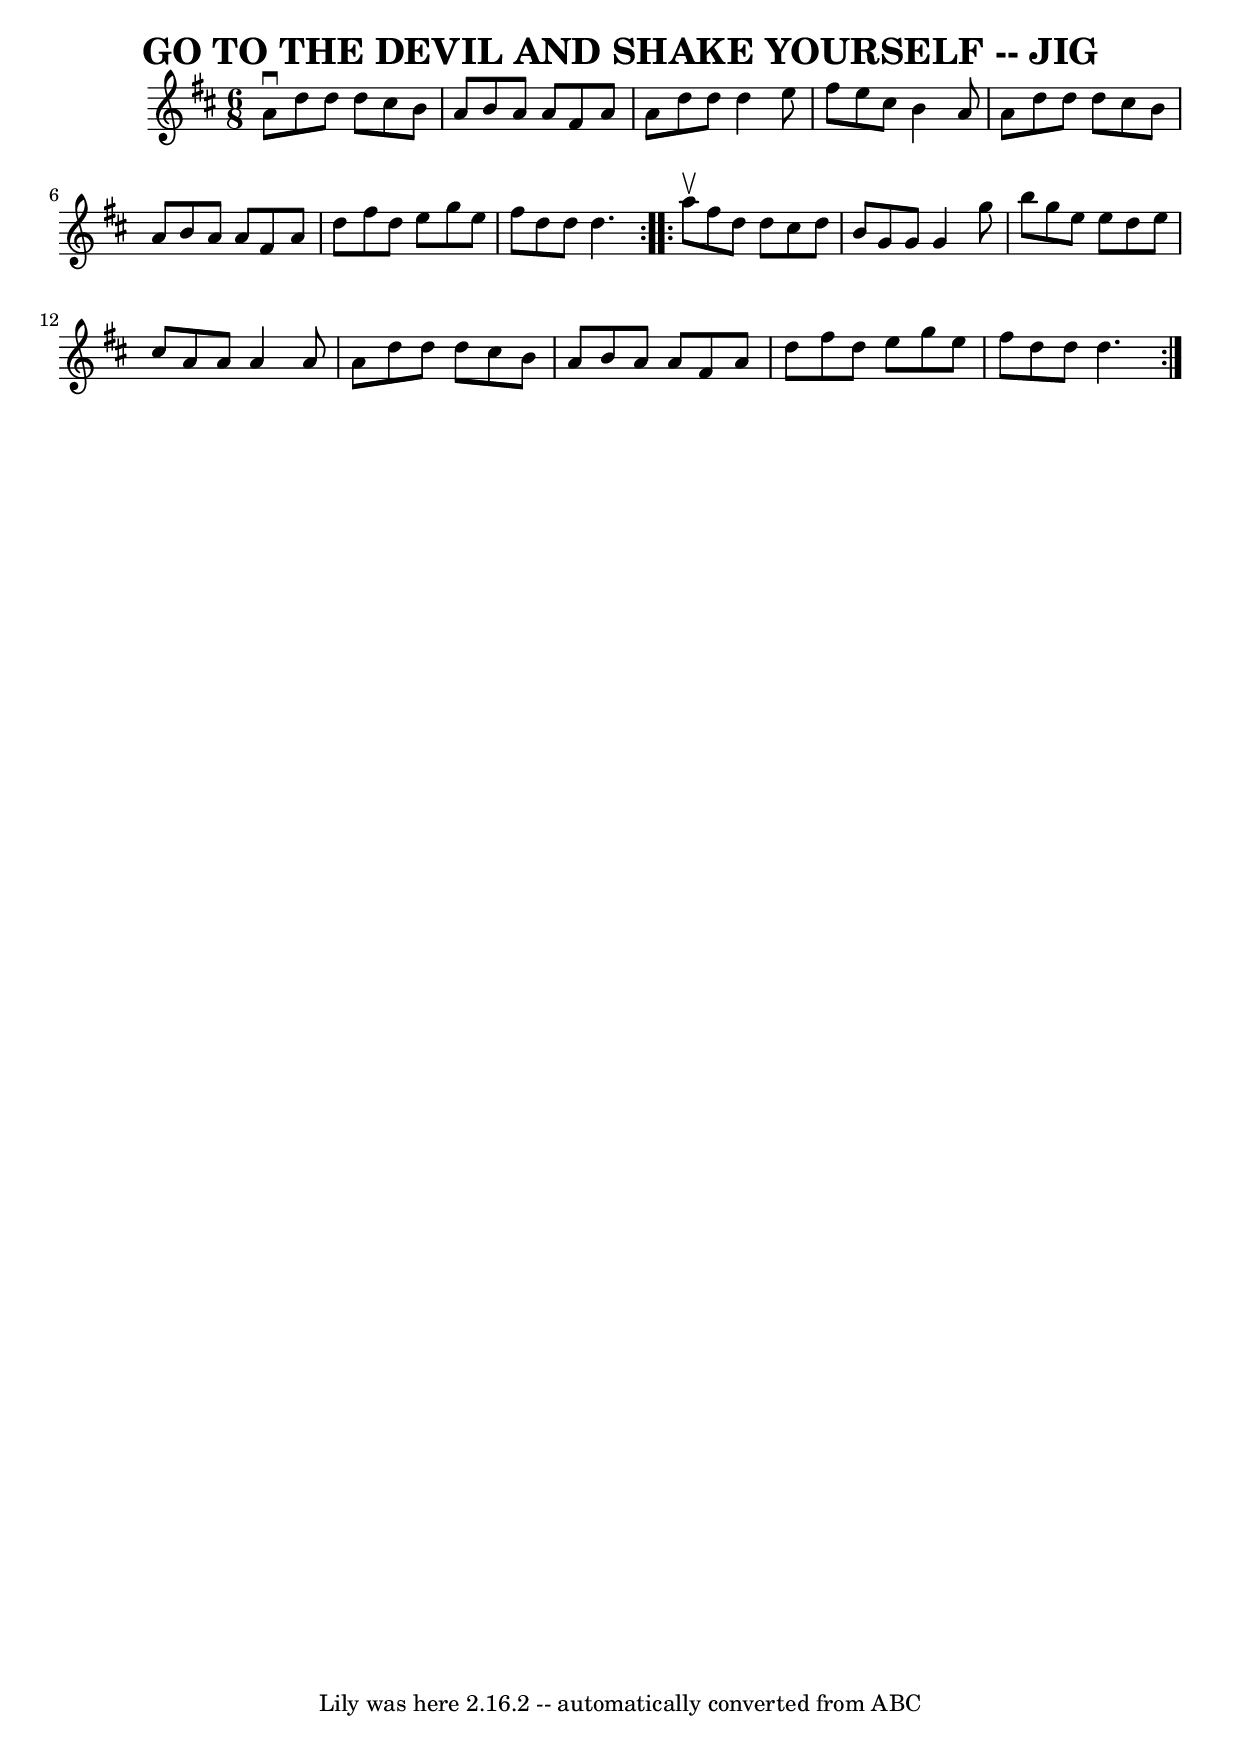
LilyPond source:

\version "2.16.2"
\include "Mammoth.ily"
\header {
  %% book = "Ryan's Mammoth Collection of Fiddle Tunes"
 crossRefNumber = "1"
 footnotes = ""
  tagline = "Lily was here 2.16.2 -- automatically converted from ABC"
  title = "GO TO THE DEVIL AND SHAKE YOURSELF -- JIG"

}
voicedefault =  {



  \repeat volta 2 {

    \time 6/8 
    \key d \major a'8^\downbow d''8 d''8 d''8 cis''8 b'8   |
 a'8 b'8 a'8 a'8 fis'8 a'8    |
 a'8 d''8 d''8 d''4 e''8     |
 fis''8 e''8 cis''8 b'4 a'8         |
 a'8 d''8 d''8 d''8 cis''8 b'8    |
 a'8 b'8 a'8 a'8 fis'8 a'8     |
 d''8 fis''8 d''8 e''8 g''8 e''8     |
 fis''8 d''8 d''8 d''4.    
  }     

  \repeat volta 2 { a''8^\upbow fis''8 d''8 d''8 cis''8 d''8      |
 b'8 g'8 g'8 g'4 g''8    |
 b''8 g''8 e''8 e''8 d''8 e''8     |
 cis''8 a'8 a'8 a'4 a'8         |
 a'8 d''8 d''8 d''8 cis''8 b'8    |
 a'8 b'8 a'8 a'8 fis'8 a'8     |
 d''8 fis''8 d''8 e''8 g''8 e''8     |
 fis''8 d''8 d''8 d''4.    
  }   

}

\score{
  <<

    \context Staff="default"
    {
      \voicedefault 
      
    }

  >>
  \layout {
    
  }
  \midi {
  }

}
